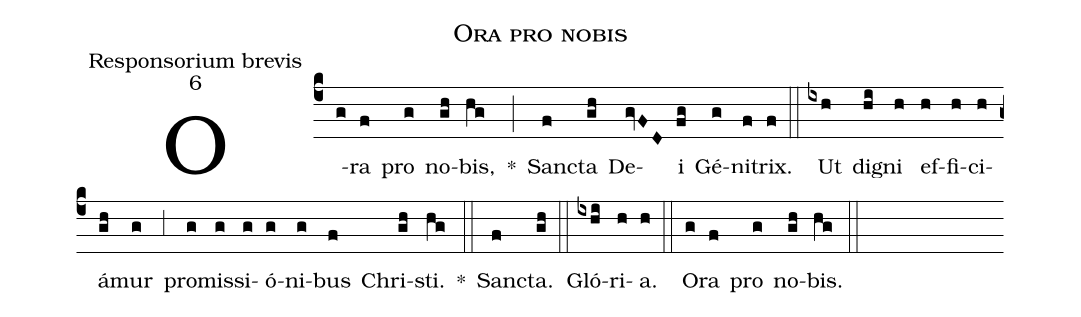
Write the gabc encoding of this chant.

name:Ora pro nobis;
office-part:Responsorium brevis;
mode:6;
%%
(c4) O(g)ra(f) pro(g) no(gh)bis,(hg) *(;) San(f)cta(gh) De(gvFD)i(fg) Gé(g)ni(f)trix.(f) (::)
Ut(ixh) di(hi)gni(h) ef(h)fi(h)ci(h)á(gh)mur(g) (,3) pro(g)mis(g)si(g)ó(g)ni(g)bus(f) Chri(gh)sti.(hg) *(::) San(f)cta.(gh) (::)

Gló(ixhi)ri(h)a.(h) (::)
O(g)ra(f) pro(g) no(gh)bis.(hg) (::)
